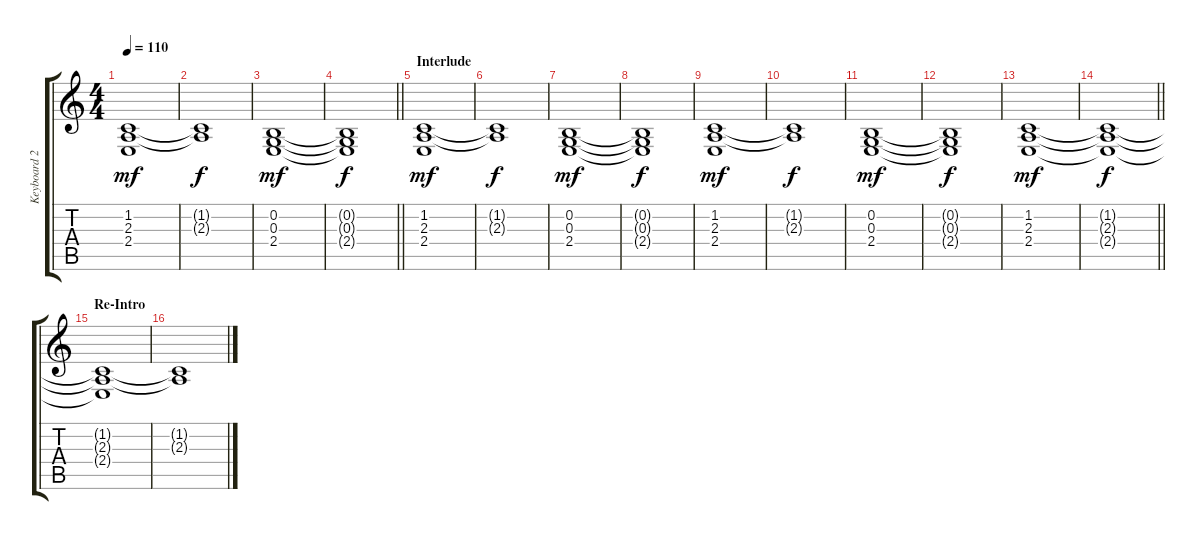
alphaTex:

\track ("Keyboard 2" "Keyboard 2") {instrument pad4choir}
\staff {score tabs}
\tuning (E4 B3 G3 D3 A2 E2) {hide}
\ts (4 4)
\tempo 110
\clef g2
\ks c
(1.2 2.3 2.4).1{dy mf} |
(1.2{t} 2.3{t}).1{dy f} |
(0.2 0.3 2.4).1{dy mf} |
\barLineRight lightlight
(0.2{t} 0.3{t} 2.4{t}).1{dy f} |
\section ("" "Interlude")
(1.2 2.3 2.4).1{dy mf} |
(1.2{t} 2.3{t}).1{dy f} |
(0.2 0.3 2.4).1{dy mf} |
(0.2{t} 0.3{t} 2.4{t}).1{dy f} |
(1.2 2.3 2.4).1{dy mf} |
(1.2{t} 2.3{t}).1{dy f} |
(0.2 0.3 2.4).1{dy mf} |
(0.2{t} 0.3{t} 2.4{t}).1{dy f} |
(1.2 2.3 2.4).1{dy mf} |
\barLineRight lightlight
(1.2{t} 2.3{t} 2.4{t}).1{dy f} |
\section ("" "Re-Intro")
(1.2{t} 2.3{t} 2.4{t}).1 |
(1.2{t} 2.3{t}).1
